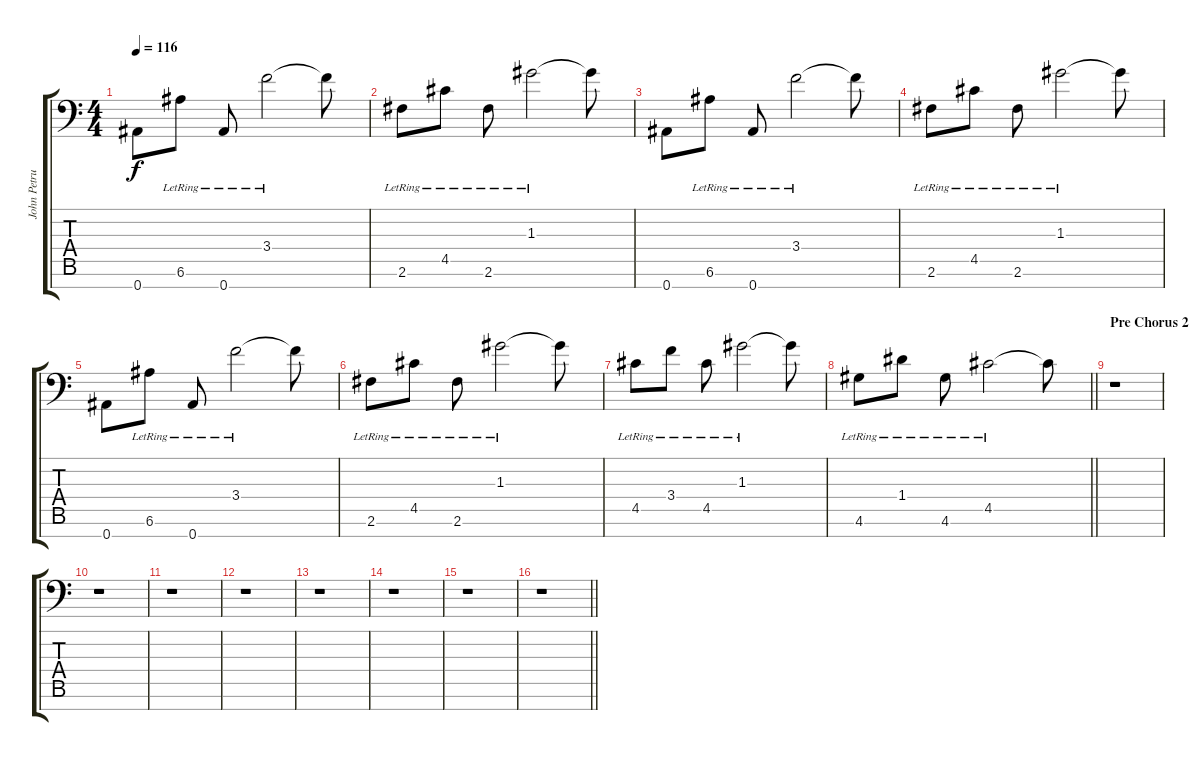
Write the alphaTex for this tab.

\track ("John Petrucci [Guitar clean]" "John Petru") {instrument acousticguitarsteel}
\staff {score tabs}
\tuning (E4 B3 G3 D3 A2 E2 Bb1) {hide}
\ts (4 4)
\tempo 116
\clef f4
\ks c
0.7.8{dy f} 6.6{lr}.8 0.7{lr}.8 3.4{lr}.2 3.4{t}.8 |
2.6{lr}.8 4.5{lr}.8 2.6{lr}.8 1.3{lr}.2 1.3{t}.8 |
0.7.8 6.6{lr}.8 0.7{lr}.8 3.4{lr}.2 3.4{t}.8 |
2.6{lr}.8 4.5{lr}.8 2.6{lr}.8 1.3{lr}.2 1.3{t}.8 |
0.7.8 6.6{lr}.8 0.7{lr}.8 3.4{lr}.2 3.4{t}.8 |
2.6{lr}.8 4.5{lr}.8 2.6{lr}.8 1.3{lr}.2 1.3{t}.8 |
4.5{lr}.8 3.4{lr}.8 4.5{lr}.8 1.3{lr}.2 1.3{t}.8 |
\barLineRight lightlight
4.6{lr}.8 1.4{lr}.8 4.6{lr}.8 4.5{lr}.2 4.5{t}.8 |
\section ("" "Pre Chorus 2")
r.1 |
r.1 |
r.1 |
r.1 |
r.1 |
r.1 |
r.1 |
\barLineRight lightlight
r.1
